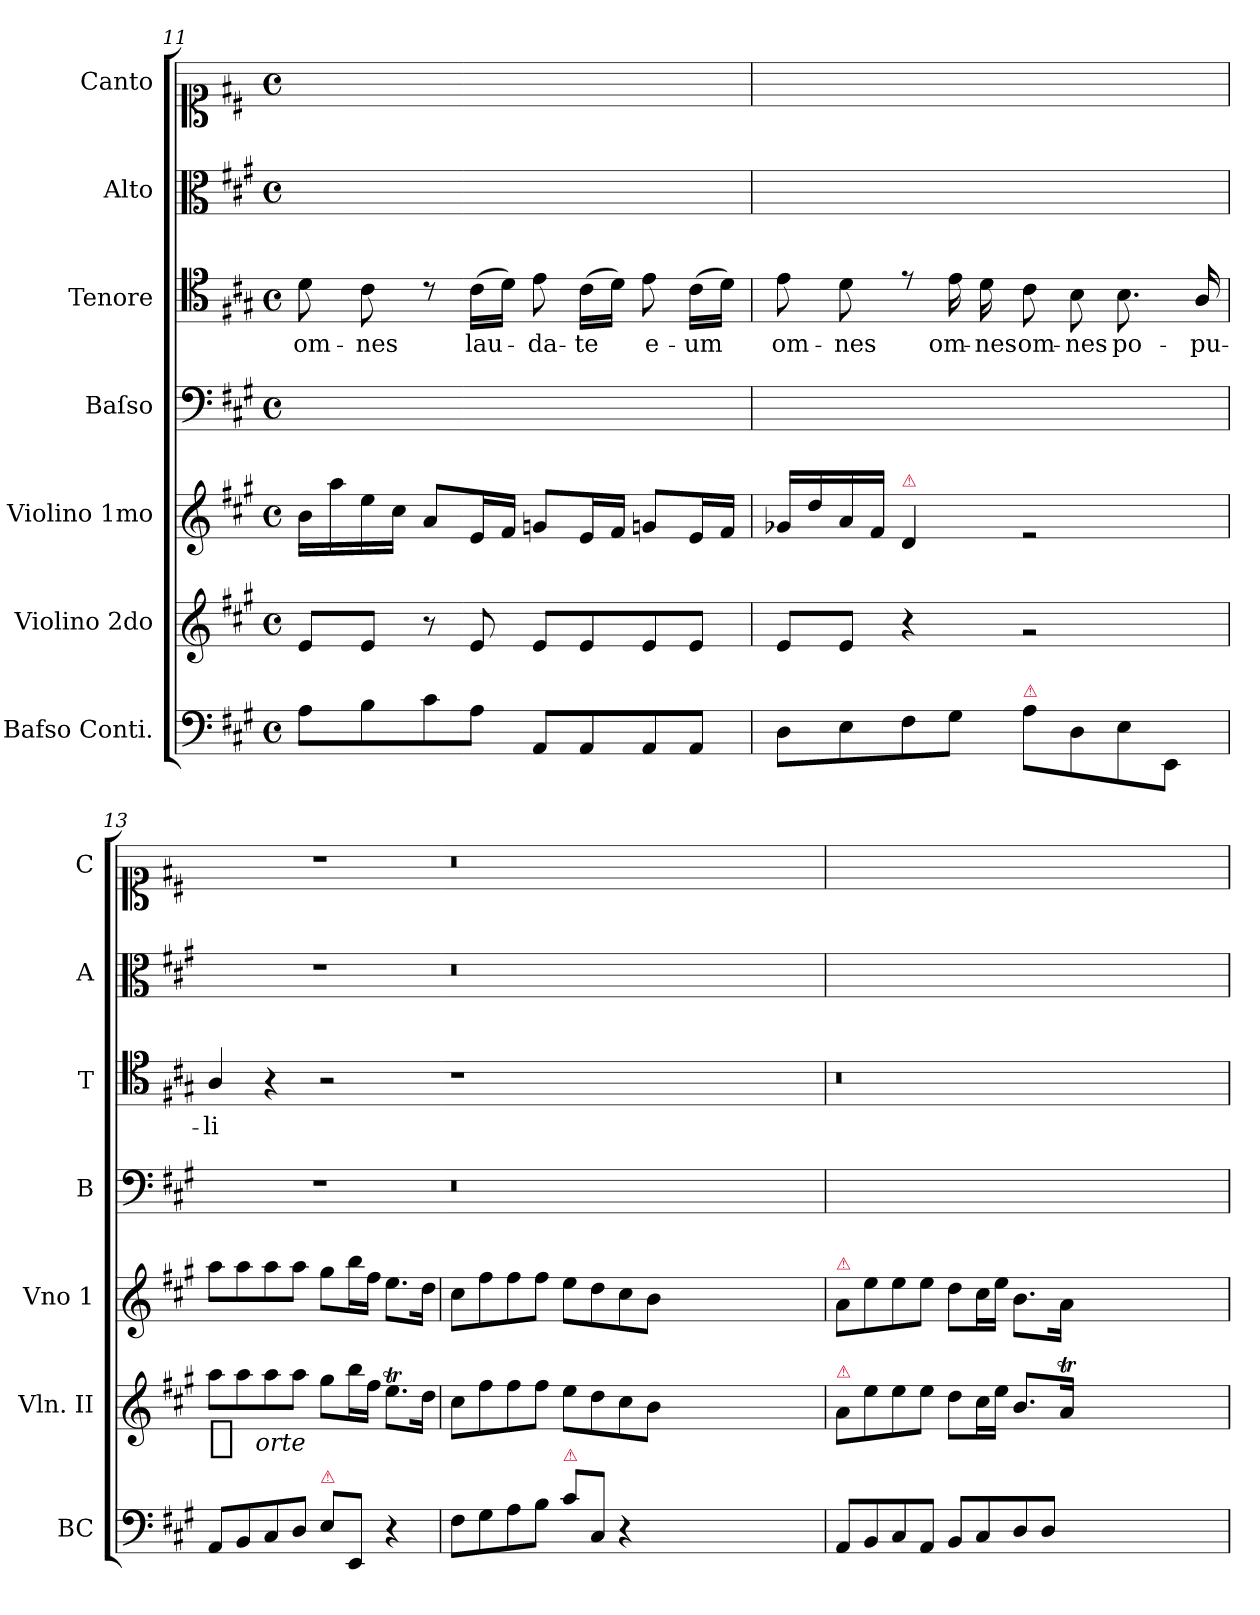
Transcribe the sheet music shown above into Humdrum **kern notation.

**kern	**kern	**dynam	**kern	**kern	**kern	**text	**kern	**kern
*part7	*part6	*part6	*part5	*part4	*part3	*part3	*part2	*part1
*staff7	*staff6	*staff6	*staff5	*staff4	*staff3	*staff3	*staff2	*staff1
*I"Bafso Conti.	*I"Violino 2do	*	*I"Violino 1mo	*I"Baſso	*I"Tenore	*	*I"Alto	*I"Canto
*I'BC	*I'Vln. II	*	*I'Vno 1	*I'B	*I'T	*	*I'A	*I'C
*clefF4	*clefG2	*	*clefG2	*clefF4	*clefC4	*	*clefC3	*clefC1
*k[f#c#g#]	*k[f#c#g#]	*	*k[f#c#g#]	*k[f#c#g#]	*k[f#c#g#]	*	*k[f#c#g#]	*k[f#c#]
*M4/4	*M4/4	*	*M4/4	*M4/4	*M4/4	*	*M4/4	*M4/4
*met(c)	*met(c)	*	*met(c)	*met(c)	*met(c)	*	*met(c)	*met(c)
=11	=11	=11	=11	=11	=11	=11	=11	=11
8A\L	8e/L	.	16b\LL	1ryy	8d\	om-	1ryy	1ryy
.	.	.	16aa\	.	.	.	.	.
8B\	8e/J	.	16ee\	.	8c#\	-nes	.	.
.	.	.	16cc#\JJ	.	.	.	.	.
8c#\	8r	.	8a/L	.	8rc	.	.	.
!	!	!	!	!	!	!LO:LY:i	!	!
8A\J	8e/	.	16e/L	.	(>16c#\LL	lau-	.	.
.	.	.	16f#/JJ	.	16d\JJ)	.	.	.
!	!	!	!	!	!	!LO:LY:i	!	!
8AA/L	8e/L	.	8gn/L	.	8e\	-da-	.	.
!	!	!	!	!	!	!LO:LY:i	!	!
8AA/	8e/	.	16e/L	.	(>16c#\LL	-te	.	.
.	.	.	16f#/JJ	.	16d\JJ)	.	.	.
!	!	!	!	!	!	!LO:LY:i	!	!
8AA/	8e/	.	8gn/L	.	8e\	e-	.	.
!	!	!	!	!	!	!LO:LY:i	!	!
8AA/J	8e/J	.	16e/L	.	(>16c#\LL	-um	.	.
.	.	.	16f#/JJ	.	16d\JJ)	.	.	.
=12	=12	=12	=12	=12	=12	=12	=12	=12
!	!	!	!	!	!	!LO:LY:i	!	!
8D\L	8e/L	.	16g-X/LL	1ryy	8e\	om-	1ryy	1ryy
.	.	.	16dd/	.	.	.	.	.
!	!	!	!	!	!	!LO:LY:i	!	!
8E\	8e/J	.	16a/	.	8d\	-nes	.	.
.	.	.	16f#/JJ	.	.	.	.	.
!	!	!	!LO:TX:a:color=crimson:t=⚠	!	!	!	!	!
8F#\	4r	.	4d/	.	8re	.	.	.
8G#\J	.	.	.	.	16e\	om-	.	.
.	.	.	.	.	16d\	-nes	.	.
!LO:TX:a:color=crimson:t=⚠	!	!	!	!	!	!	!	!
!	!	!	!	!	!	!LO:LY:i	!	!
8A\L	2rg	.	2re	.	8c#\	om-	.	.
!	!	!	!	!	!	!LO:LY:i	!	!
8D\	.	.	.	.	8B\	-nes	.	.
8E\	.	.	.	.	8.B\	po-	.	.
8EE/J	.	.	.	.	.	.	.	.
.	.	.	.	.	16A/	-pu-	.	.
=13	=13	=13	=13	=13	=13	=13	=13	=13
!	!	!LO:DY:b:t=%s orte	!	!	!	!	!	!
8AA/L	8aa\L	f	8aa\L	1r	4A/	-li	1r	1r
8BB/	8aa\	.	8aa\	.	.	.	.	.
8C#/	8aa\	.	8aa\	.	4r	.	.	.
8D/J	8aa\J	.	8aa\J	.	.	.	.	.
!LO:TX:a:color=crimson:t=⚠	!	!	!	!	!	!	!	!
8E\L	8gg#\L	.	8gg#\L	.	2r	.	.	.
8EE/J	16bb\L	.	16bb\L	.	.	.	.	.
.	16ff#\JJ	.	16ff#\JJ	.	.	.	.	.
4r	8.eeT\L	.	8.ee\L	.	.	.	.	.
.	16dd\Jk	.	16dd\Jk	.	.	.	.	.
=14	=14	=14	=14	=14	=14-	=14	=14	=14
8F#\L	8cc#\L	.	8cc#\L	0.r	1r	.	0.r	0.r
8G#\	8ff#\	.	8ff#\	.	.	.	.	.
8A\	8ff#\	.	8ff#\	.	.	.	.	.
8B\J	8ff#\J	.	8ff#\J	.	.	.	.	.
!LO:TX:a:color=crimson:t=⚠	!	!	!	!	!	!	!	!
8c#\L	8ee\L	.	8ee\L	.	.	.	.	.
8C#/J	8dd\	.	8dd\	.	.	.	.	.
4r	8cc#\	.	8cc#\	.	.	.	.	.
.	8b\J	.	8b\J	.	.	.	.	.
0ryy	0ryy	.	0ryy	.	0ryy	.	.	.
=15	=15	=15	=15	=15	=15	=15	=15	=15
!	!	!	!LO:TX:a:color=crimson:t=⚠	!	!	!	!	!
!	!LO:TX:a:color=crimson:t=⚠	!	!	!	!	!	!	!
8AA/L	8a/L	.	8a/L	0.ryy	0.r	.	0.ryy	0.ryy
8BB/	8ee\	.	8ee\	.	.	.	.	.
8C#/	8ee\	.	8ee\	.	.	.	.	.
8AA/J	8ee\J	.	8ee\J	.	.	.	.	.
8BB/L	8dd\L	.	8dd\L	.	.	.	.	.
8C#/	16cc#\L	.	16cc#\L	.	.	.	.	.
.	16ee\JJ	.	16ee\JJ	.	.	.	.	.
8D/	8.b/L	.	8.b\L	.	.	.	.	.
8D/J	.	.	.	.	.	.	.	.
.	16aT/Jk	.	16a\Jk	.	.	.	.	.
0ryy	0ryy	.	0ryy	.	.	.	.	.
=	=	=	=	=	=	=	=	=
*-	*-	*-	*-	*-	*-	*-	*-	*-
